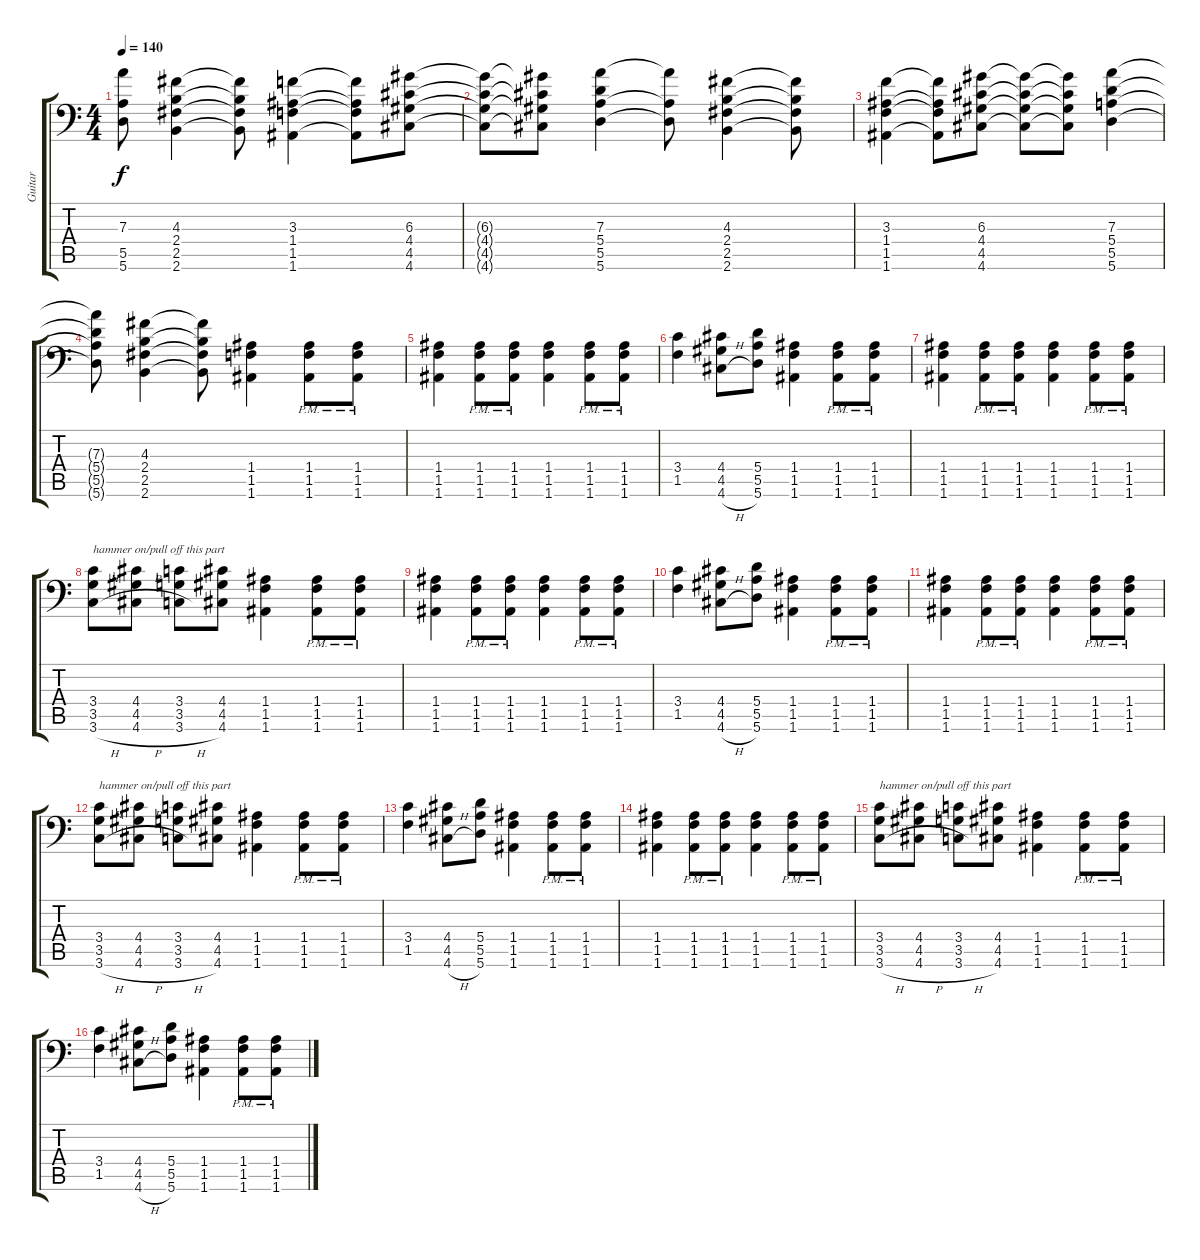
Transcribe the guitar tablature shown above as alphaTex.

\track ("Guitar" "Guitar") {instrument distortionguitar}
\staff {score tabs}
\tuning (B3 Gb3 D3 A2 E2 A1) {hide}
\ts (4 4)
\tempo 140
\clef f4
\ks c
(7.3{t} 5.5{t} 5.6{t}).8{dy f} (4.3 2.4 2.5 2.6).4 (4.3{t} 2.4{t} 2.5{t} 2.6{t}).8 (3.3 1.4 1.5 1.6).4 (3.3{t} 1.4{t} 1.5{t} 1.6{t}).8 (6.3 4.4 4.5 4.6).8 |
(6.3{t} 4.4{t} 4.5{t} 4.6{t}).8 (6.3{t} 4.4{t} 4.5{t} 4.6{t}).8 (7.3 5.4 5.5 5.6).4 (7.3{t} 5.5{t} 5.6{t}).8 (4.3 2.4 2.5 2.6).4 (4.3{t} 2.4{t} 2.5{t} 2.6{t}).8 |
(3.3 1.4 1.5 1.6).4 (3.3{t} 1.4{t} 1.5{t} 1.6{t}).8 (6.3 4.4 4.5 4.6).8 (6.3{t} 4.4{t} 4.5{t} 4.6{t}).8 (6.3{t} 4.4{t} 4.5{t} 4.6{t}).8 (7.3 5.4 5.5 5.6).4 |
(7.3{t} 5.4{t} 5.5{t} 5.6{t}).8 (4.3 2.4 2.5 2.6).4 (4.3{t} 2.4{t} 2.5{t} 2.6{t}).8 (1.4 1.5 1.6).4 (1.4{pm} 1.5{pm} 1.6{pm}).8 (1.4{pm} 1.5{pm} 1.6{pm}).8 |
(1.4 1.5 1.6).4 (1.4{pm} 1.5{pm} 1.6{pm}).8 (1.4{pm} 1.5{pm} 1.6{pm}).8 (1.4 1.5 1.6).4 (1.4{pm} 1.5{pm} 1.6{pm}).8 (1.4{pm} 1.5{pm} 1.6{pm}).8 |
(3.4 1.5).4 (4.4 4.5 4.6{h}).8 (5.4 5.5 5.6).8 (1.4 1.5 1.6).4 (1.4{pm} 1.5{pm} 1.6{pm}).8 (1.4{pm} 1.5{pm} 1.6{pm}).8 |
(1.4 1.5 1.6).4 (1.4{pm} 1.5{pm} 1.6{pm}).8 (1.4{pm} 1.5{pm} 1.6{pm}).8 (1.4 1.5 1.6).4 (1.4{pm} 1.5{pm} 1.6{pm}).8 (1.4{pm} 1.5{pm} 1.6{pm}).8 |
(3.4 3.5 3.6{h}).8{txt "hammer on/pull off this part"} (4.4 4.5 4.6{h}).8 (3.4 3.5 3.6{h}).8 (4.4 4.5 4.6).8 (1.4 1.5 1.6).4 (1.4{pm} 1.5{pm} 1.6{pm}).8 (1.4{pm} 1.5{pm} 1.6{pm}).8 |
(1.4 1.5 1.6).4 (1.4{pm} 1.5{pm} 1.6{pm}).8 (1.4{pm} 1.5{pm} 1.6{pm}).8 (1.4 1.5 1.6).4 (1.4{pm} 1.5{pm} 1.6{pm}).8 (1.4{pm} 1.5{pm} 1.6{pm}).8 |
(3.4 1.5).4 (4.4 4.5 4.6{h}).8 (5.4 5.5 5.6).8 (1.4 1.5 1.6).4 (1.4{pm} 1.5{pm} 1.6{pm}).8 (1.4{pm} 1.5{pm} 1.6{pm}).8 |
(1.4 1.5 1.6).4 (1.4{pm} 1.5{pm} 1.6{pm}).8 (1.4{pm} 1.5{pm} 1.6{pm}).8 (1.4 1.5 1.6).4 (1.4{pm} 1.5{pm} 1.6{pm}).8 (1.4{pm} 1.5{pm} 1.6{pm}).8 |
(3.4 3.5 3.6{h}).8{txt "hammer on/pull off this part"} (4.4 4.5 4.6{h}).8 (3.4 3.5 3.6{h}).8 (4.4 4.5 4.6).8 (1.4 1.5 1.6).4 (1.4{pm} 1.5{pm} 1.6{pm}).8 (1.4{pm} 1.5{pm} 1.6{pm}).8 |
(3.4 1.5).4 (4.4 4.5 4.6{h}).8 (5.4 5.5 5.6).8 (1.4 1.5 1.6).4 (1.4{pm} 1.5{pm} 1.6{pm}).8 (1.4{pm} 1.5{pm} 1.6{pm}).8 |
(1.4 1.5 1.6).4 (1.4{pm} 1.5{pm} 1.6{pm}).8 (1.4{pm} 1.5{pm} 1.6{pm}).8 (1.4 1.5 1.6).4 (1.4{pm} 1.5{pm} 1.6{pm}).8 (1.4{pm} 1.5{pm} 1.6{pm}).8 |
(3.4 3.5 3.6{h}).8{txt "hammer on/pull off this part"} (4.4 4.5 4.6{h}).8 (3.4 3.5 3.6{h}).8 (4.4 4.5 4.6).8 (1.4 1.5 1.6).4 (1.4{pm} 1.5{pm} 1.6{pm}).8 (1.4{pm} 1.5{pm} 1.6{pm}).8 |
(3.4 1.5).4 (4.4 4.5 4.6{h}).8 (5.4 5.5 5.6).8 (1.4 1.5 1.6).4 (1.4{pm} 1.5{pm} 1.6{pm}).8 (1.4{pm} 1.5{pm} 1.6{pm}).8
